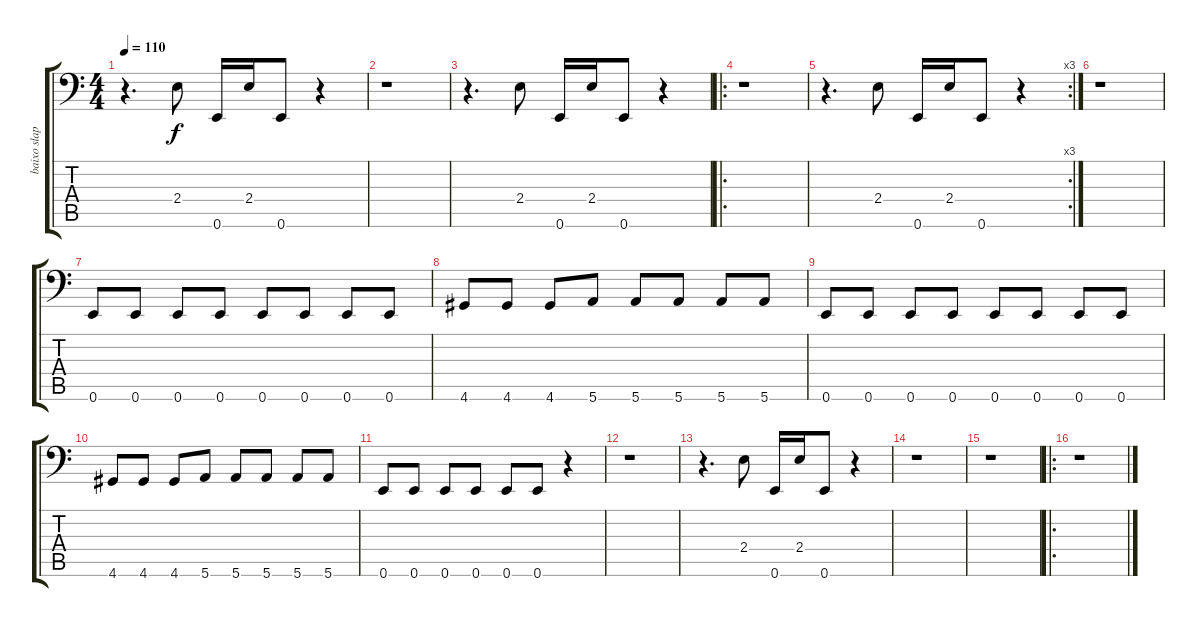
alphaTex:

\track ("baixo slap" "baixo slap") {instrument slapbass2}
\staff {score tabs}
\tuning (E3 B2 G2 D2 A1 E1) {hide}
\ts (4 4)
\tempo 110
\clef f4
\ks c
r.4{d dy f} 2.4.8 0.6.16 2.4.16 0.6.8 r.4 |
r.1 |
r.4{d} 2.4.8 0.6.16 2.4.16 0.6.8 r.4 |
\ro
r.1 |
\rc 3
r.4{d} 2.4.8 0.6.16 2.4.16 0.6.8 r.4 |
r.1 |
0.6.8 0.6.8 0.6.8 0.6.8 0.6.8 0.6.8 0.6.8 0.6.8 |
4.6.8 4.6.8 4.6.8 5.6.8 5.6.8 5.6.8 5.6.8 5.6.8 |
0.6.8 0.6.8 0.6.8 0.6.8 0.6.8 0.6.8 0.6.8 0.6.8 |
4.6.8 4.6.8 4.6.8 5.6.8 5.6.8 5.6.8 5.6.8 5.6.8 |
0.6.8 0.6.8 0.6.8 0.6.8 0.6.8 0.6.8 r.4 |
r.1 |
r.4{d} 2.4.8 0.6.16 2.4.16 0.6.8 r.4 |
r.1 |
r.1 |
\ro
r.1
